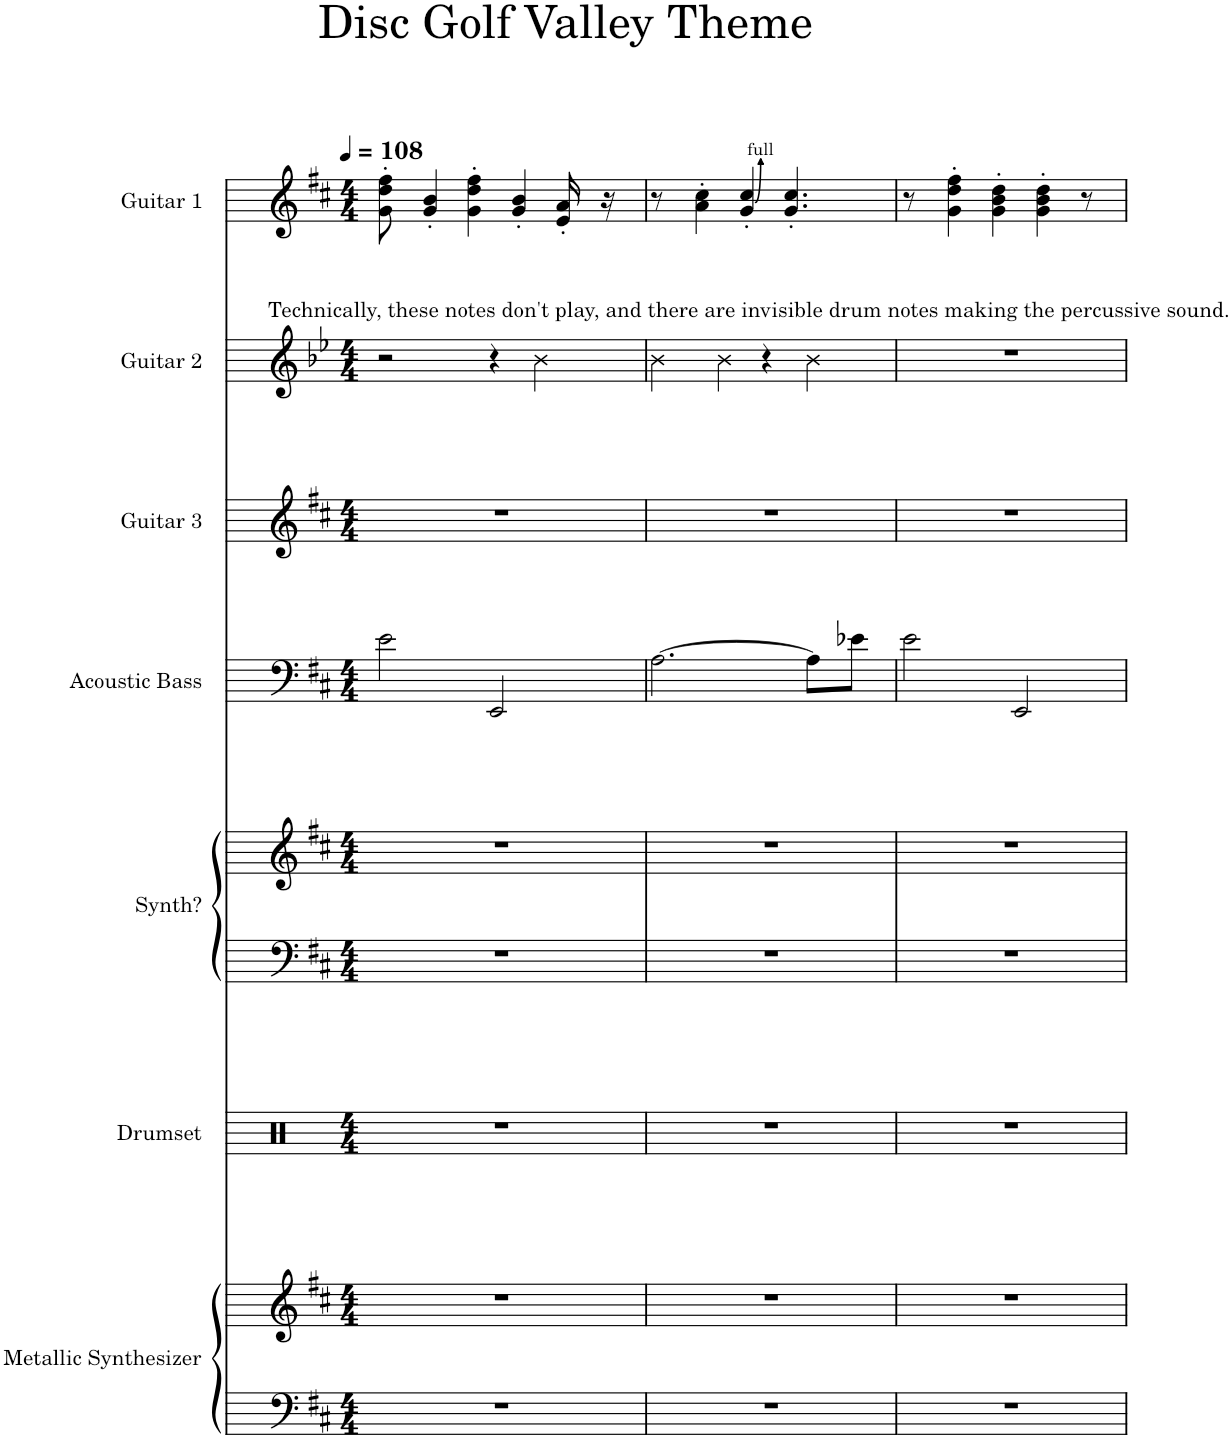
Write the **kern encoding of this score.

**kern	**kern	**kern	**kern	**kern	**kern	**kern	**kern	**kern
*part7	*part7	*part6	*part5	*part5	*part4	*part3	*part2	*part1
*staff9	*staff8	*staff7	*staff6	*staff5	*staff4	*staff3	*staff2	*staff1
*I"Metallic Synthesizer	*	*I"Drumset	*I"Synth?	*	*I"Acoustic Bass	*I"Guitar 3	*I"Guitar 2	*I"Guitar 1
*I'Synth.	*	*I'D. Set	*I'Syn.?	*	*I'Bass	*I'Guit 3.	*I'Guit. 2	*I'Guit. 1
*clefF4	*clefG2	*clefX	*clefF4	*clefG2	*clefF4	*clefG2	*clefG2	*clefG2
*	*	*	*	*	*Trd7c12	*Trd7c12	*Trd4c8	*Trd7c12
*k[f#c#]	*k[f#c#]	*k[]	*k[f#c#]	*k[f#c#]	*k[f#c#]	*k[f#c#]	*k[b-e-]	*k[f#c#]
*M4/4	*M4/4	*M4/4	*M4/4	*M4/4	*M4/4	*M4/4	*M4/4	*M4/4
*MM108	*MM108	*MM108	*MM108	*MM108	*MM108	*MM108	*MM108	*MM108
=1	=1	=1	=1	=1	=1	=1	=1	=1
*	*	*^	*	*	*	*	*	*
!	!	!	!	!	!	!	!	!LO:TX:a:t=Technically, these notes don't play, and there are invisible drum notes making the percussive sound.	!
1r	1r	1r	2.ryy	1r	1r	2e\	1r	2r	8g\' 8dd\' 8ff#\'
.	.	.	.	.	.	.	.	.	4g/' 4b/'
.	.	.	.	.	.	.	.	.	4g\' 4dd\' 4ff#\'
.	.	.	.	.	.	2EE/	.	4r	.
.	.	.	.	.	.	.	.	.	4g/' 4b/'
.	.	.	4Rcc	.	.	.	.	4b-\	.
.	.	.	.	.	.	.	.	.	16e/' 16a/'
.	.	.	.	.	.	.	.	.	16r
=2	=2	=2	=2	=2	=2	=2	=2	=2	=2
*	*	*	*	*	*	*	*	*^	*
1r	1r	1r	4Rcc	1r	1r	[2.A\	1r	4b-\	4.ryy	8r
.	.	.	.	.	.	.	.	.	.	4a\' 4cc#\'
.	.	.	4Rcc	.	.	.	.	4b-\	.	.
.	.	.	.	.	.	.	.	.	4e-'	4g/' 4cc#/'
.	.	.	4ryy	.	.	.	.	4r	.	.
.	.	.	.	.	.	.	.	.	4.ryy	4.g/' 4.cc#/'
.	.	.	4Rcc	.	.	8A\L]	.	4b-\	.	.
.	.	.	.	.	.	8e-X\J	.	.	.	.
*	*	*v	*v	*	*	*	*	*v	*v	*
=3	=3	=3	=3	=3	=3	=3	=3	=3
1r	1r	1r	1r	1r	2e\	1r	1r	8r
.	.	.	.	.	.	.	.	4g\' 4dd\' 4ff#\'
.	.	.	.	.	.	.	.	4g\' 4b\' 4dd\'
.	.	.	.	.	2EE/	.	.	.
.	.	.	.	.	.	.	.	4g\' 4b\' 4dd\'
.	.	.	.	.	.	.	.	8r
=	=	=	=	=	=	=	=	=
*-	*-	*-	*-	*-	*-	*-	*-	*-
